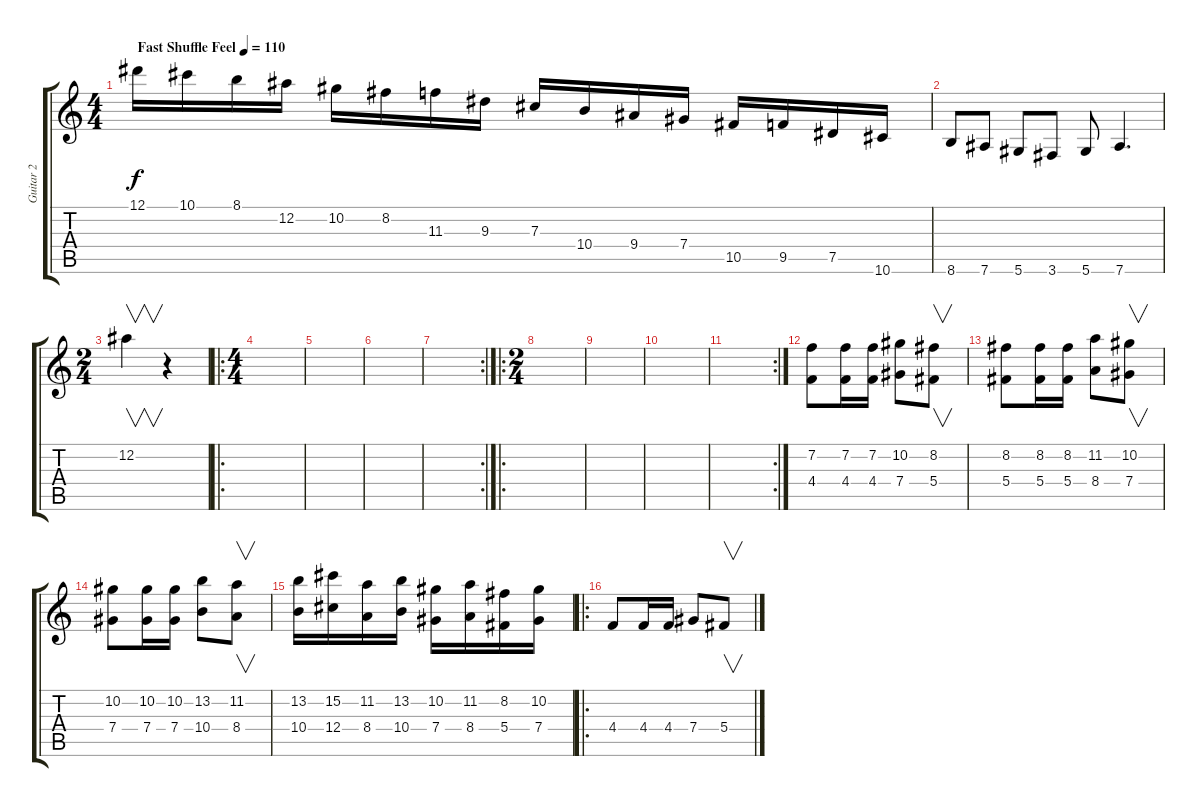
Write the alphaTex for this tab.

\track ("Guitar 2" "Guitar 2") {instrument distortionguitar}
\staff {score tabs}
\tuning (Eb4 Bb3 Gb3 Db3 Ab2 Eb2) {hide}
\ts (4 4)
\tempo (110 "Fast Shuffle Feel")
\clef g2
\ks c
12.1.16{dy f instrument distortionguitar} 10.1.16 8.1.16 12.2.16 10.2.16 8.2.16 11.3.16 9.3.16 7.3.16 10.4.16 9.4.16 7.4.16 10.5.16 9.5.16 7.5.16 10.6.16 |
8.6.8 7.6.8 5.6.8 3.6.8 5.6.8 7.6.4{d} |
\ts (2 4)
12.2.4{v} r.4 |
\ro
\ts (4 4)
|
|
|
\rc 2
|
\ro
\ts (2 4)
|
|
|
\rc 2
|
(7.2 4.4).8 (7.2 4.4).16 (7.2 4.4).16 (10.2 7.4).8 (8.2 5.4).8{v} |
(8.2 5.4).8 (8.2 5.4).16 (8.2 5.4).16 (11.2 8.4).8 (10.2 7.4).8{v} |
(10.2 7.4).8 (10.2 7.4).16 (10.2 7.4).16 (13.2 10.4).8 (11.2 8.4).8{v} |
(13.2 10.4).16 (15.2 12.4).16 (11.2 8.4).16 (13.2 10.4).16 (10.2 7.4).16 (11.2 8.4).16 (8.2 5.4).16 (10.2 7.4).16 |
\ro
4.4.8 4.4.16 4.4.16 7.4.8 5.4.8{v}
